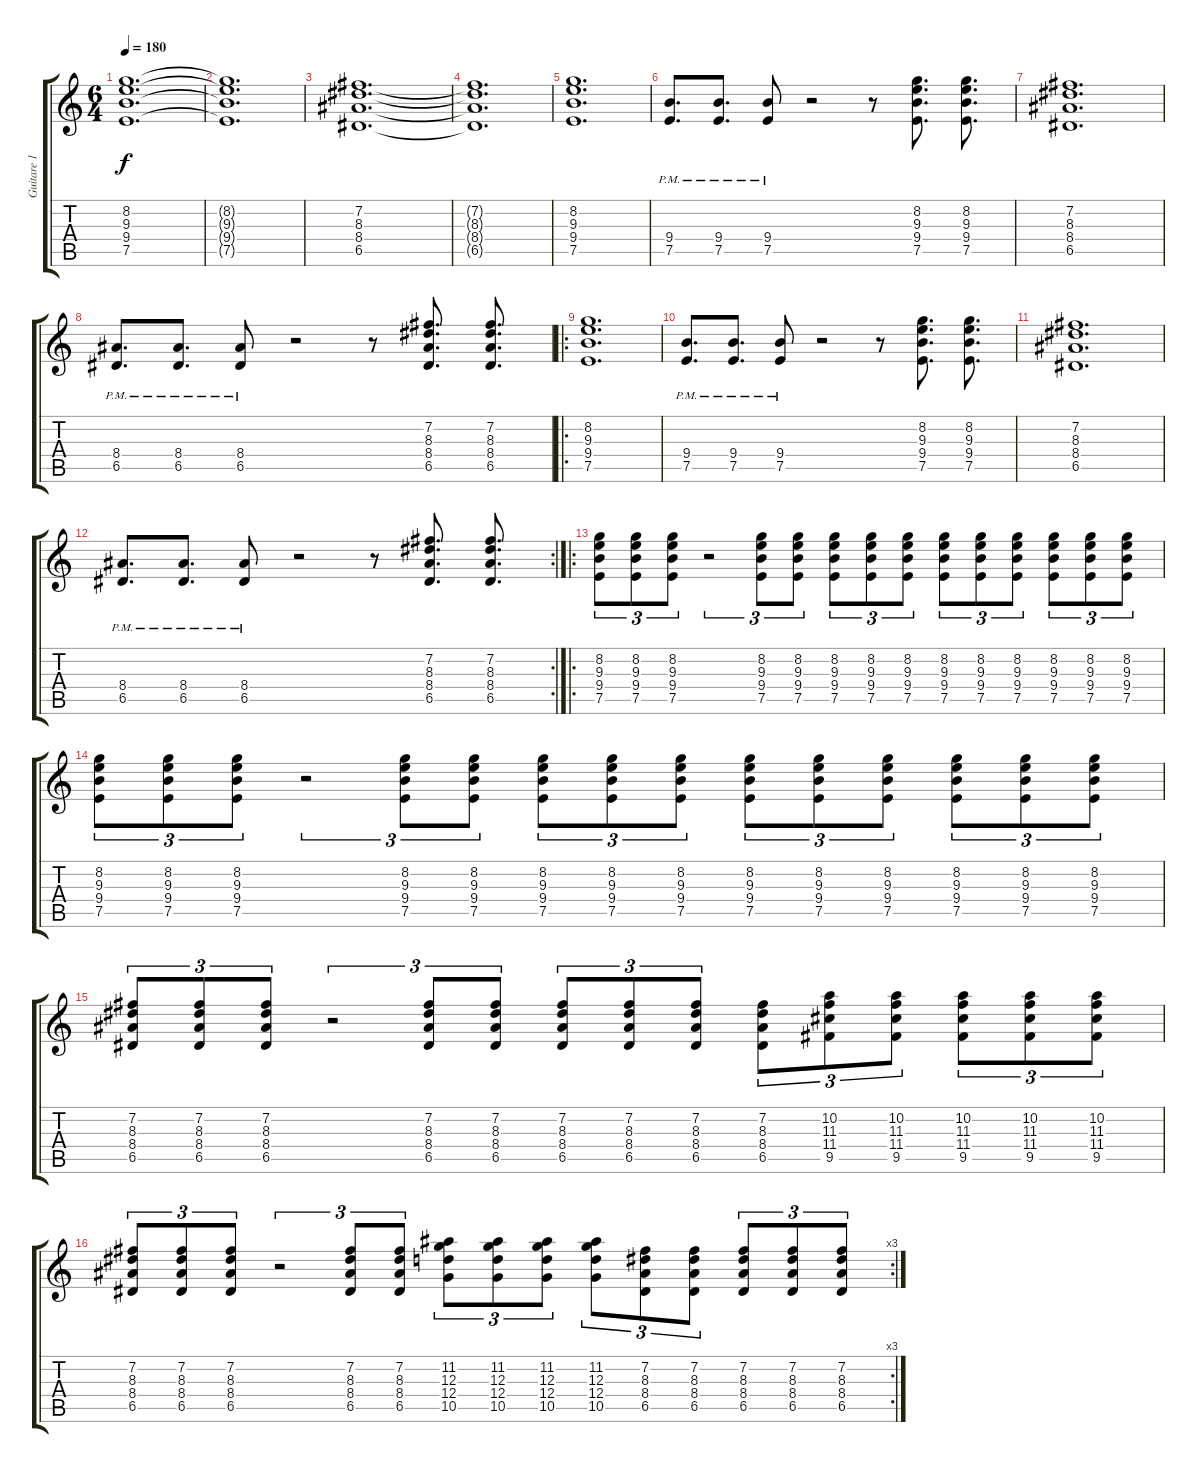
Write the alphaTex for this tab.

\track ("Guitare 1" "Guitare 1") {instrument overdrivenguitar}
\staff {score tabs}
\tuning (E4 B3 G3 D3 A2 E2) {hide}
\ts (6 4)
\tempo 180
\clef g2
\ks c
(8.2 9.3 9.4 7.5).1{d dy f} |
(8.2{t} 9.3{t} 9.4{t} 7.5{t}).1{d} |
(7.2 8.3 8.4 6.5).1{d} |
(7.2{t} 8.3{t} 8.4{t} 6.5{t}).1{d} |
(8.2 9.3 9.4 7.5).1{d} |
(9.4{pm} 7.5{pm}).8{d} (9.4{pm} 7.5{pm}).8{d} (9.4{pm} 7.5{pm}).8 r.2 r.8 (8.2 9.3 9.4 7.5).8{d} (8.2 9.3 9.4 7.5).8{d} |
(7.2 8.3 8.4 6.5).1{d} |
(8.4{pm} 6.5{pm}).8{d} (8.4{pm} 6.5{pm}).8{d} (8.4{pm} 6.5{pm}).8 r.2 r.8 (7.2 8.3 8.4 6.5).8{d} (7.2 8.3 8.4 6.5).8{d} |
\ro
(8.2 9.3 9.4 7.5).1{d} |
(9.4{pm} 7.5{pm}).8{d} (9.4{pm} 7.5{pm}).8{d} (9.4{pm} 7.5{pm}).8 r.2 r.8 (8.2 9.3 9.4 7.5).8{d} (8.2 9.3 9.4 7.5).8{d} |
(7.2 8.3 8.4 6.5).1{d} |
\rc 2
(8.4{pm} 6.5{pm}).8{d} (8.4{pm} 6.5{pm}).8{d} (8.4{pm} 6.5{pm}).8 r.2 r.8 (7.2 8.3 8.4 6.5).8{d} (7.2 8.3 8.4 6.5).8{d} |
\ro
(8.2 9.3 9.4 7.5).8{tu (3 2)} (8.2 9.3 9.4 7.5).8{tu (3 2)} (8.2 9.3 9.4 7.5).8{tu (3 2)} r.2{tu (3 2)} (8.2 9.3 9.4 7.5).8{tu (3 2)} (8.2 9.3 9.4 7.5).8{tu (3 2)} (8.2 9.3 9.4 7.5).8{tu (3 2)} (8.2 9.3 9.4 7.5).8{tu (3 2)} (8.2 9.3 9.4 7.5).8{tu (3 2)} (8.2 9.3 9.4 7.5).8{tu (3 2)} (8.2 9.3 9.4 7.5).8{tu (3 2)} (8.2 9.3 9.4 7.5).8{tu (3 2)} (8.2 9.3 9.4 7.5).8{tu (3 2)} (8.2 9.3 9.4 7.5).8{tu (3 2)} (8.2 9.3 9.4 7.5).8{tu (3 2)} |
(8.2 9.3 9.4 7.5).8{tu (3 2)} (8.2 9.3 9.4 7.5).8{tu (3 2)} (8.2 9.3 9.4 7.5).8{tu (3 2)} r.2{tu (3 2)} (8.2 9.3 9.4 7.5).8{tu (3 2)} (8.2 9.3 9.4 7.5).8{tu (3 2)} (8.2 9.3 9.4 7.5).8{tu (3 2)} (8.2 9.3 9.4 7.5).8{tu (3 2)} (8.2 9.3 9.4 7.5).8{tu (3 2)} (8.2 9.3 9.4 7.5).8{tu (3 2)} (8.2 9.3 9.4 7.5).8{tu (3 2)} (8.2 9.3 9.4 7.5).8{tu (3 2)} (8.2 9.3 9.4 7.5).8{tu (3 2)} (8.2 9.3 9.4 7.5).8{tu (3 2)} (8.2 9.3 9.4 7.5).8{tu (3 2)} |
(7.2 8.3 8.4 6.5).8{tu (3 2)} (7.2 8.3 8.4 6.5).8{tu (3 2)} (7.2 8.3 8.4 6.5).8{tu (3 2)} r.2{tu (3 2)} (7.2 8.3 8.4 6.5).8{tu (3 2)} (7.2 8.3 8.4 6.5).8{tu (3 2)} (7.2 8.3 8.4 6.5).8{tu (3 2)} (7.2 8.3 8.4 6.5).8{tu (3 2)} (7.2 8.3 8.4 6.5).8{tu (3 2)} (7.2 8.3 8.4 6.5).8{tu (3 2)} (10.2 11.3 11.4 9.5).8{tu (3 2)} (10.2 11.3 11.4 9.5).8{tu (3 2)} (10.2 11.3 11.4 9.5).8{tu (3 2)} (10.2 11.3 11.4 9.5).8{tu (3 2)} (10.2 11.3 11.4 9.5).8{tu (3 2)} |
\rc 3
(7.2 8.3 8.4 6.5).8{tu (3 2)} (7.2 8.3 8.4 6.5).8{tu (3 2)} (7.2 8.3 8.4 6.5).8{tu (3 2)} r.2{tu (3 2)} (7.2 8.3 8.4 6.5).8{tu (3 2)} (7.2 8.3 8.4 6.5).8{tu (3 2)} (11.2 12.3 12.4 10.5).8{tu (3 2)} (11.2 12.3 12.4 10.5).8{tu (3 2)} (11.2 12.3 12.4 10.5).8{tu (3 2)} (11.2 12.3 12.4 10.5).8{tu (3 2)} (7.2 8.3 8.4 6.5).8{tu (3 2)} (7.2 8.3 8.4 6.5).8{tu (3 2)} (7.2 8.3 8.4 6.5).8{tu (3 2)} (7.2 8.3 8.4 6.5).8{tu (3 2)} (7.2 8.3 8.4 6.5).8{tu (3 2)}
